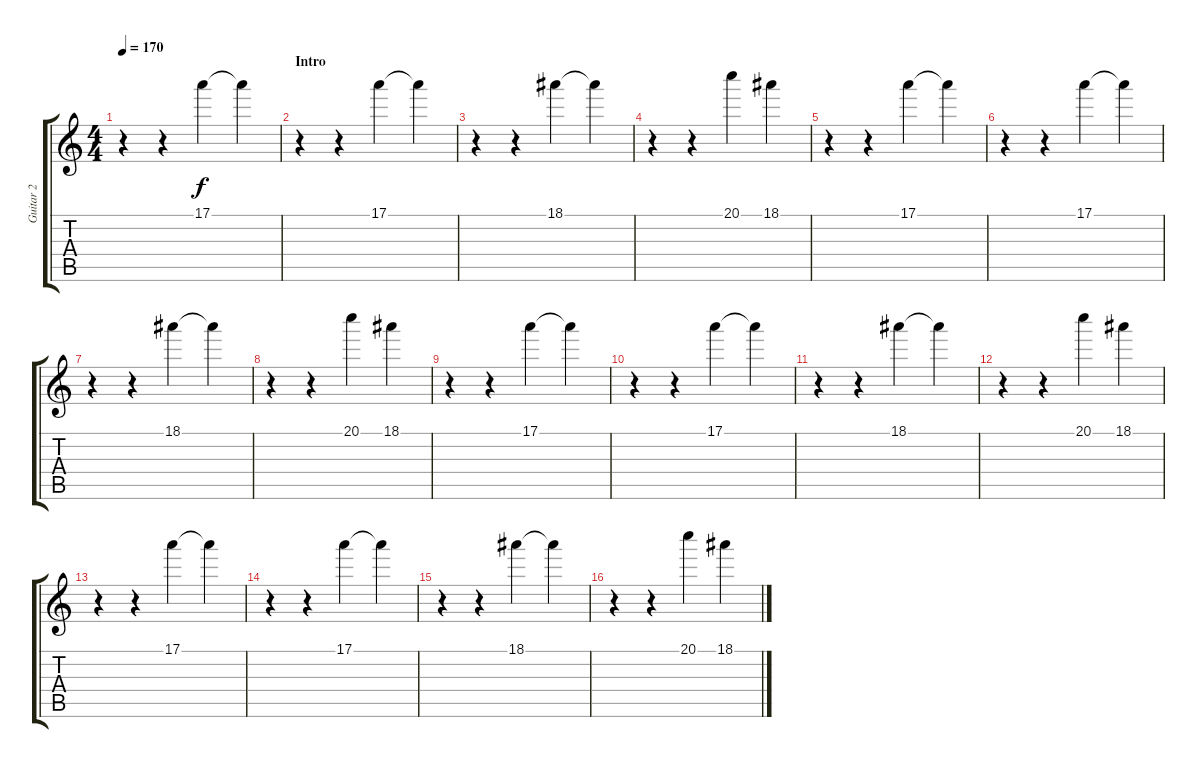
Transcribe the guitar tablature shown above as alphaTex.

\track ("Guitar 2" "Guitar 2") {instrument overdrivenguitar}
\staff {score tabs}
\tuning (E4 C4 G3 C3 G2 C2) {hide}
\ts (4 4)
\tempo 170
\clef g2
\ks c
r.4{dy f instrument overdrivenguitar} r.4 17.1.4 17.1{t}.4 |
\section ("" "Intro")
r.4 r.4 17.1.4 17.1{t}.4 |
r.4 r.4 18.1.4 18.1{t}.4 |
r.4 r.4 20.1.4 18.1.4 |
r.4 r.4 17.1.4 17.1{t}.4 |
r.4 r.4 17.1.4 17.1{t}.4 |
r.4 r.4 18.1.4 18.1{t}.4 |
r.4 r.4 20.1.4 18.1.4 |
r.4 r.4 17.1.4 17.1{t}.4 |
r.4 r.4 17.1.4 17.1{t}.4 |
r.4 r.4 18.1.4 18.1{t}.4 |
r.4 r.4 20.1.4 18.1.4 |
r.4 r.4 17.1.4 17.1{t}.4 |
r.4 r.4 17.1.4 17.1{t}.4 |
r.4 r.4 18.1.4 18.1{t}.4 |
r.4 r.4 20.1.4 18.1.4
